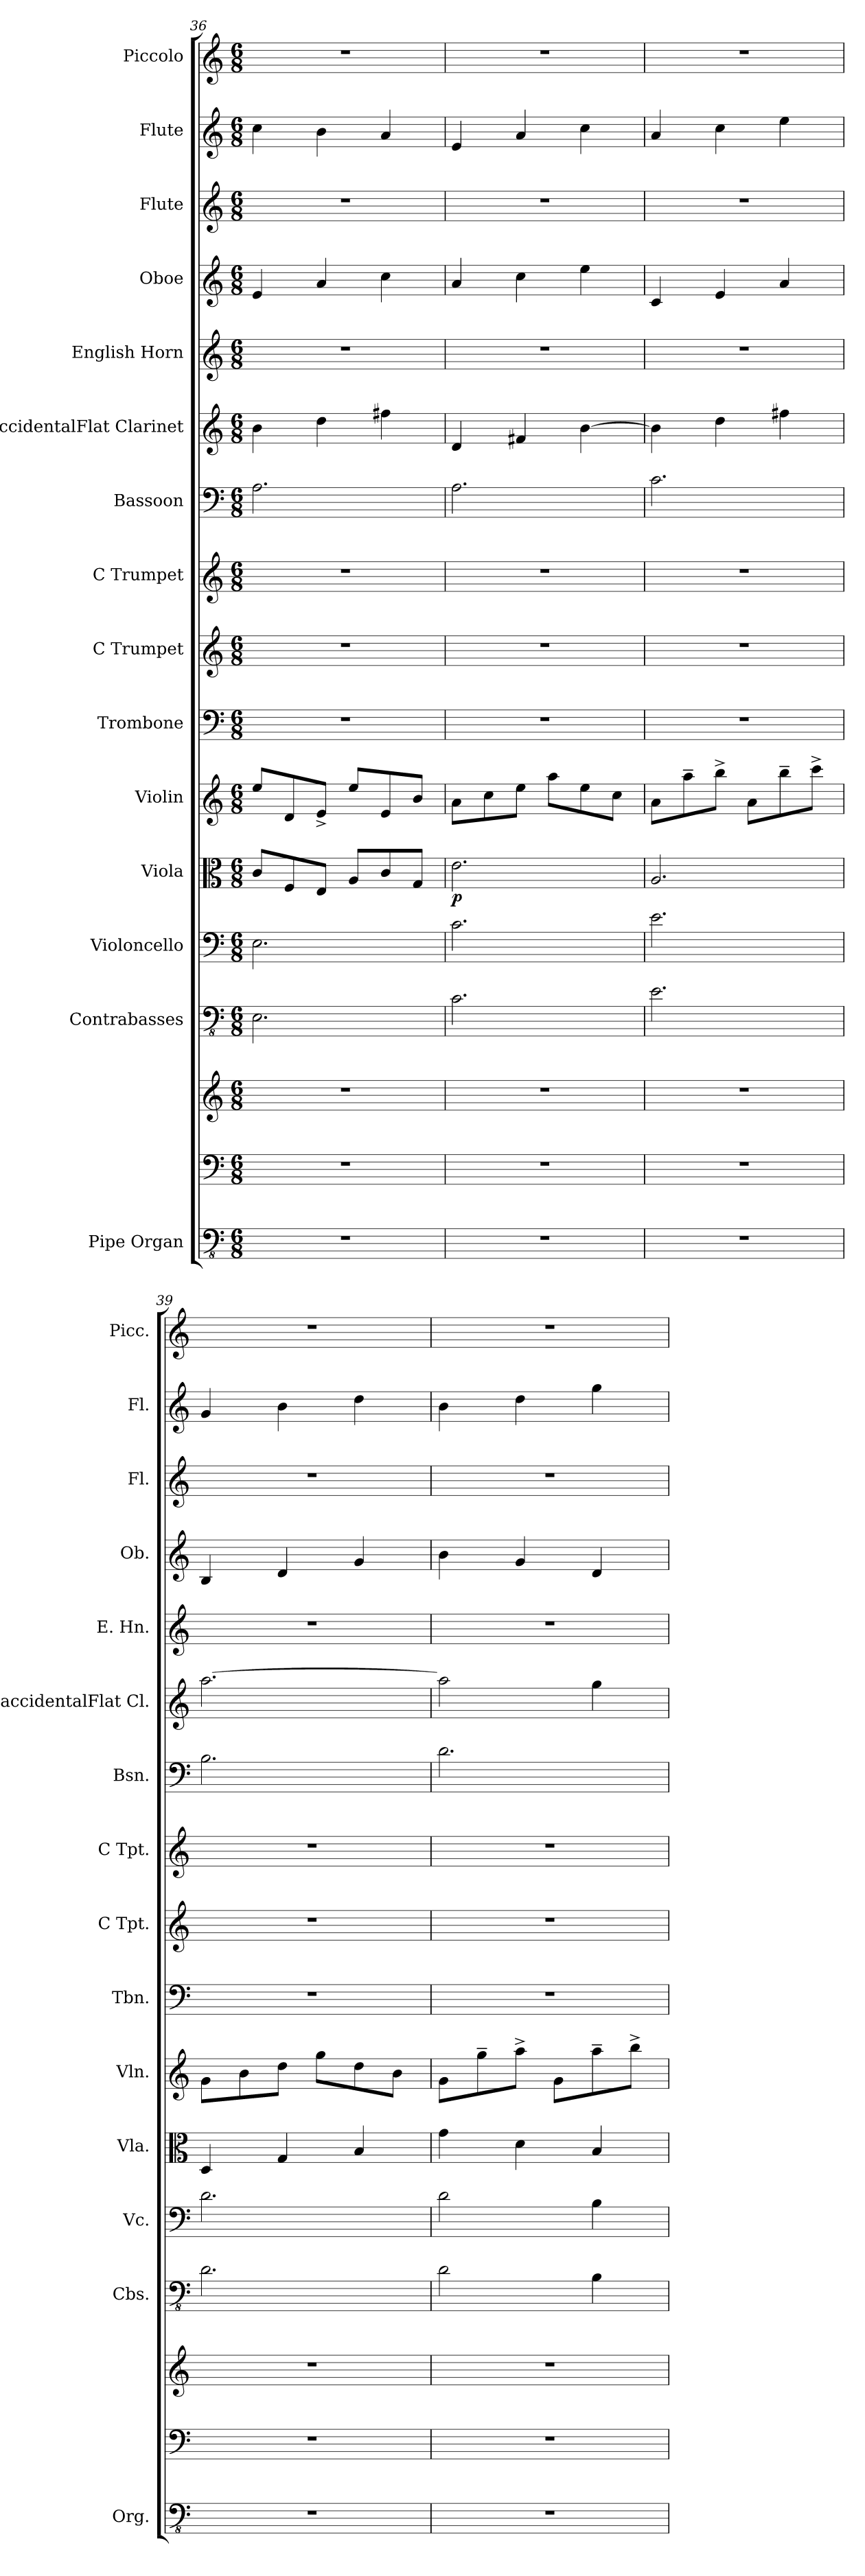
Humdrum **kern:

**kern	**kern	**kern	**kern	**kern	**kern	**dynam	**kern	**kern	**kern	**kern	**kern	**kern	**kern	**kern	**kern	**kern	**kern
*part15	*part15	*part15	*part14	*part13	*part12	*part12	*part11	*part10	*part9	*part8	*part7	*part6	*part5	*part4	*part3	*part2	*part1
*staff17	*staff16	*staff15	*staff14	*staff13	*staff12	*staff12	*staff11	*staff10	*staff9	*staff8	*staff7	*staff6	*staff5	*staff4	*staff3	*staff2	*staff1
*I"Pipe Organ	*	*	*I"Contrabasses	*I"Violoncello	*I"Viola	*	*I"Violin	*I"Trombone	*I"C Trumpet	*I"C Trumpet	*I"Bassoon	*I"BaccidentalFlat Clarinet	*I"English Horn	*I"Oboe	*I"Flute	*I"Flute	*I"Piccolo
*I'Org.	*	*	*I'Cbs.	*I'Vc.	*I'Vla.	*	*I'Vln.	*I'Tbn.	*I'C Tpt.	*I'C Tpt.	*I'Bsn.	*I'BaccidentalFlat Cl.	*I'E. Hn.	*I'Ob.	*I'Fl.	*I'Fl.	*I'Picc.
*clefFv4	*clefF4	*clefG2	*clefFv4	*clefF4	*clefC3	*	*clefG2	*clefF4	*clefG2	*clefG2	*clefF4	*clefG2	*clefG2	*clefG2	*clefG2	*clefG2	*clefG2
*	*	*	*	*	*	*	*	*	*	*	*	*ITrd1c2	*ITrd4c7	*	*	*	*ITrd-7c-12
*k[]	*k[]	*k[]	*k[]	*k[]	*k[]	*	*k[]	*k[]	*k[]	*k[]	*k[]	*k[b-e-]	*k[b-]	*k[]	*k[]	*k[]	*k[]
*M6/8	*M6/8	*M6/8	*M6/8	*M6/8	*M6/8	*	*M6/8	*M6/8	*M6/8	*M6/8	*M6/8	*M6/8	*M6/8	*M6/8	*M6/8	*M6/8	*M6/8
=36	=36	=36	=36	=36	=36	=36	=36	=36	=36	=36	=36	=36	=36	=36	=36	=36	=36
2.r	2.r	2.r	2.EE\	2.E\	8c/L	.	8ee/L	2.r	2.r	2.r	2.A\	4a\	2.r	4e/	2.r	4cc\	2.r
.	.	.	.	.	8F/	.	8d/	.	.	.	.	.	.	.	.	.	.
.	.	.	.	.	8E/J	.	8e^/J	.	.	.	.	4cc\	.	4a/	.	4b\	.
.	.	.	.	.	8A/L	.	8ee/L	.	.	.	.	.	.	.	.	.	.
.	.	.	.	.	8c/	.	8e/	.	.	.	.	4een\	.	4cc\	.	4a/	.
.	.	.	.	.	8G/J	.	8b/J	.	.	.	.	.	.	.	.	.	.
=37	=37	=37	=37	=37	=37	=37	=37	=37	=37	=37	=37	=37	=37	=37	=37	=37	=37
!	!	!	!	!	!	!LO:DY:b	!	!	!	!	!	!	!	!	!	!	!
2.r	2.r	2.r	2.C\	2.c\	2.e\	p	8a\L	2.r	2.r	2.r	2.A\	4c/	2.r	4a/	2.r	4e/	2.r
.	.	.	.	.	.	.	8cc\	.	.	.	.	.	.	.	.	.	.
.	.	.	.	.	.	.	8ee\J	.	.	.	.	4en/	.	4cc\	.	4a/	.
.	.	.	.	.	.	.	8aa\L	.	.	.	.	.	.	.	.	.	.
.	.	.	.	.	.	.	8ee\	.	.	.	.	[4a\	.	4ee\	.	4cc\	.
.	.	.	.	.	.	.	8cc\J	.	.	.	.	.	.	.	.	.	.
=38	=38	=38	=38	=38	=38	=38	=38	=38	=38	=38	=38	=38	=38	=38	=38	=38	=38
2.r	2.r	2.r	2.E\	2.e\	2.A/	.	8a\L	2.r	2.r	2.r	2.c\	4a\]	2.r	4c/	2.r	4a/	2.r
.	.	.	.	.	.	.	8aa~\	.	.	.	.	.	.	.	.	.	.
.	.	.	.	.	.	.	8bb^\J	.	.	.	.	4cc\	.	4e/	.	4cc\	.
.	.	.	.	.	.	.	8a\L	.	.	.	.	.	.	.	.	.	.
.	.	.	.	.	.	.	8bb~\	.	.	.	.	4een\	.	4a/	.	4ee\	.
.	.	.	.	.	.	.	8ccc^\J	.	.	.	.	.	.	.	.	.	.
=39	=39	=39	=39	=39	=39	=39	=39	=39	=39	=39	=39	=39	=39	=39	=39	=39	=39
2.r	2.r	2.r	2.D\	2.d\	4D/	.	8g\L	2.r	2.r	2.r	2.B\	[2.gg\	2.r	4B/	2.r	4g/	2.r
.	.	.	.	.	.	.	8b\	.	.	.	.	.	.	.	.	.	.
.	.	.	.	.	4G/	.	8dd\J	.	.	.	.	.	.	4d/	.	4b\	.
.	.	.	.	.	.	.	8gg\L	.	.	.	.	.	.	.	.	.	.
.	.	.	.	.	4B/	.	8dd\	.	.	.	.	.	.	4g/	.	4dd\	.
.	.	.	.	.	.	.	8b\J	.	.	.	.	.	.	.	.	.	.
=40	=40	=40	=40	=40	=40	=40	=40	=40	=40	=40	=40	=40	=40	=40	=40	=40	=40
2.r	2.r	2.r	2D\	2d\	4g\	.	8g\L	2.r	2.r	2.r	2.d\	2gg\]	2.r	4b\	2.r	4b\	2.r
.	.	.	.	.	.	.	8gg~\	.	.	.	.	.	.	.	.	.	.
.	.	.	.	.	4d\	.	8aa^\J	.	.	.	.	.	.	4g/	.	4dd\	.
.	.	.	.	.	.	.	8g\L	.	.	.	.	.	.	.	.	.	.
.	.	.	4BB\	4B\	4B/	.	8aa~\	.	.	.	.	4ff\	.	4d/	.	4gg\	.
.	.	.	.	.	.	.	8bb^\J	.	.	.	.	.	.	.	.	.	.
=	=	=	=	=	=	=	=	=	=	=	=	=	=	=	=	=	=
*-	*-	*-	*-	*-	*-	*-	*-	*-	*-	*-	*-	*-	*-	*-	*-	*-	*-
